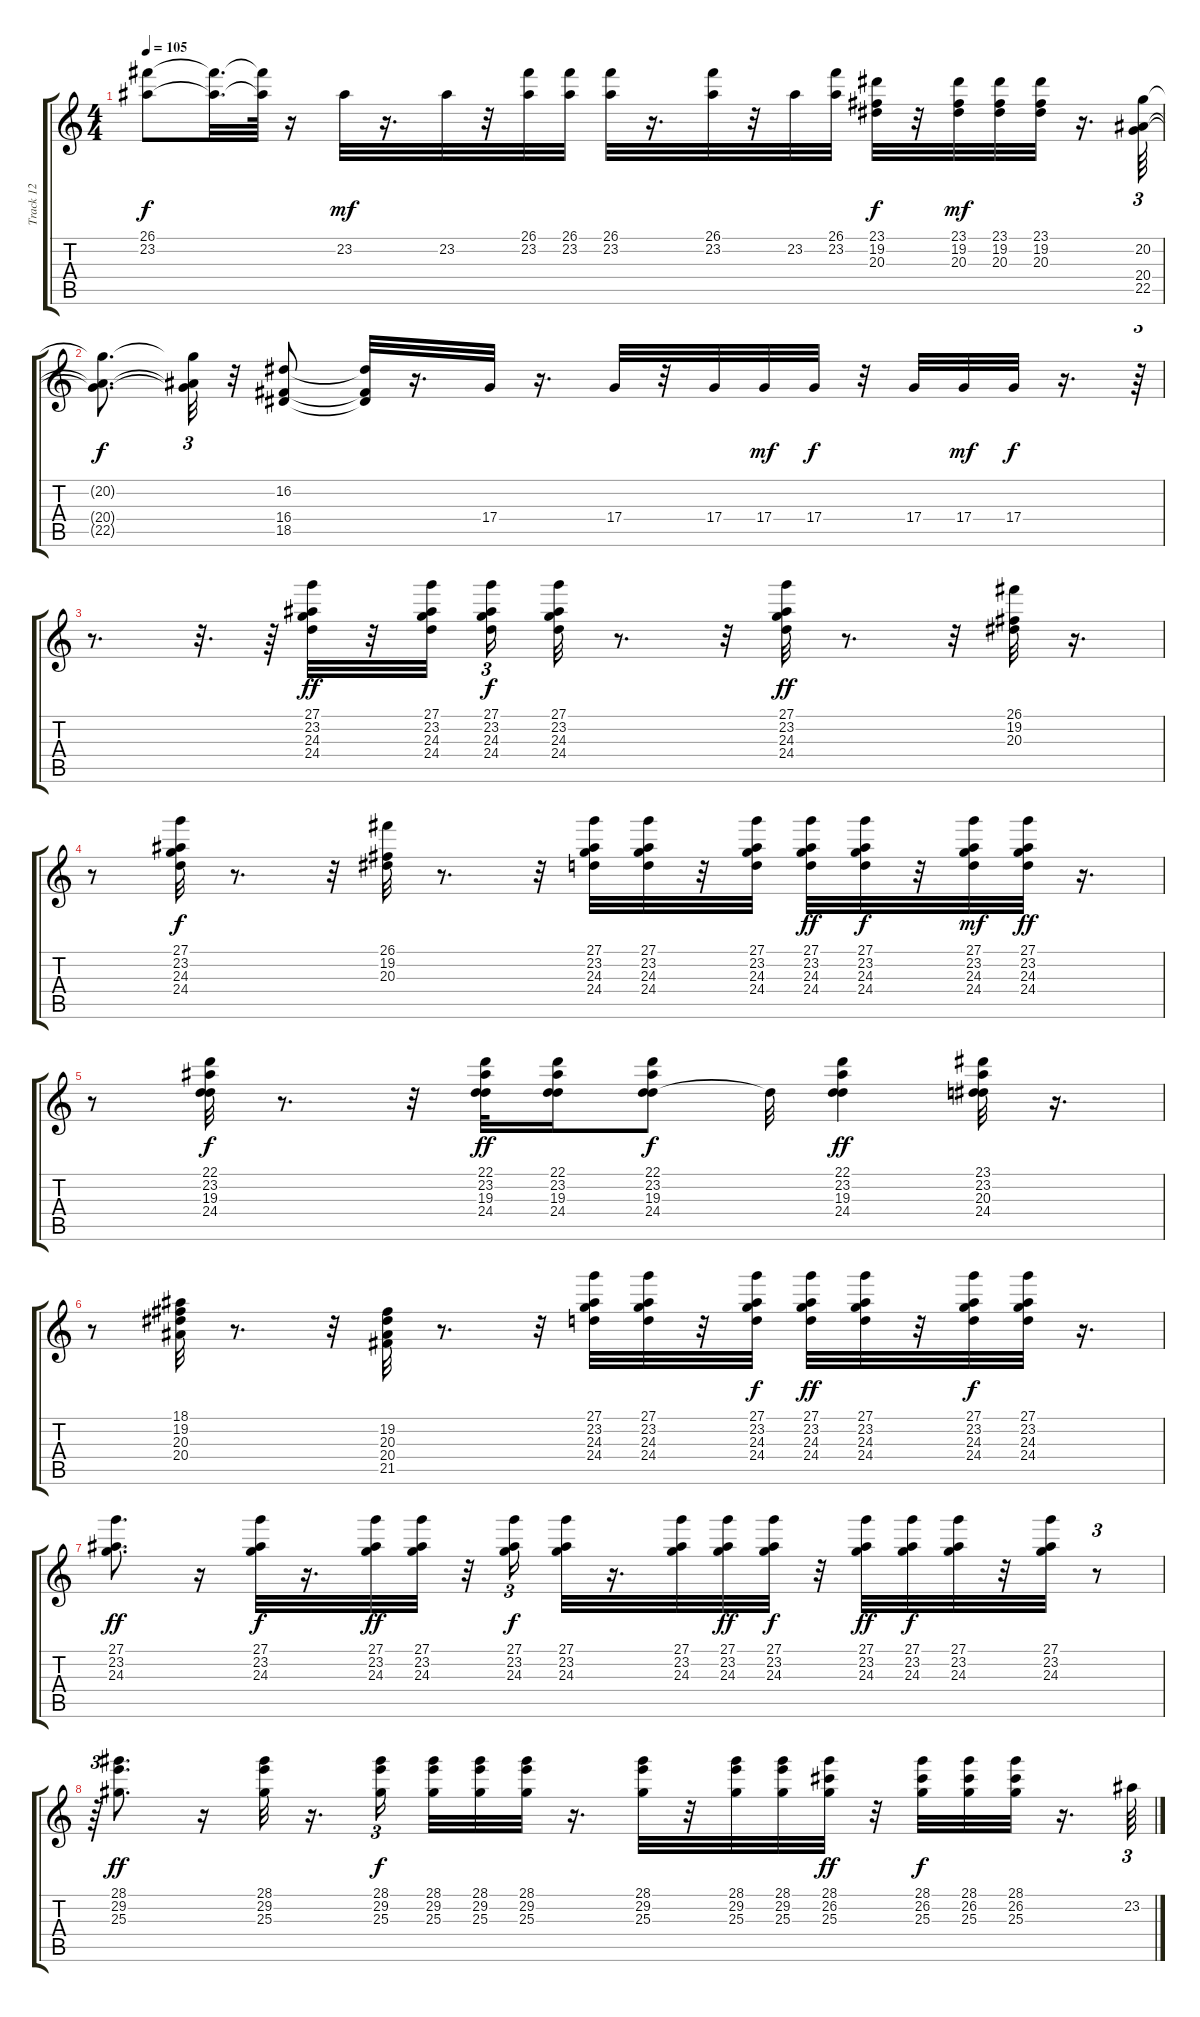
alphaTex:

\track ("Track 12" "Track 12") {instrument stringensemble1}
\staff {score tabs}
\tuning (E4 B3 G3 D3 A2 E2) {hide}
\ts (4 4)
\tempo 105
\clef g2
\ks c
(26.1{t} 23.2{t}).8{dy f} (26.1{t} 23.2{t}).32{d} (26.1{t} 23.2{t}).64 r.16 23.2.32{dy mf} r.16{d} 23.2.32 r.32 (26.1 23.2).32 (26.1 23.2).32 (26.1 23.2).32 r.16{d} (26.1 23.2).32 r.32 23.2.32 (26.1 23.2).32 (23.1 19.2 20.3).32{dy f} r.32 (23.1 19.2 20.3).32{dy mf} (23.1 19.2 20.3).32 (23.1 19.2 20.3).32 r.16{d} (20.2 20.4 22.5).64{tu (3 2)} |
(20.2{t} 20.4{t} 22.5{t}).8{d dy f} (20.2{t} 20.4{t} 22.5{t}).32{tu (3 2)} r.32 (16.2 16.4 18.5).8 (16.2{t} 16.4{t} 18.5{t}).32 r.16{d} 17.4.32 r.16{d} 17.4.32 r.32 17.4.32 17.4.32{dy mf} 17.4.32{dy f} r.32 17.4.32 17.4.32{dy mf} 17.4.32{dy f} r.16{d} r.64{tu (3 2)} |
r.8{d} r.32{d} r.64 (27.1 23.2 24.3 24.4).32{dy ff} r.32 (27.1 23.2 24.3 24.4).32{beam splitsecondary} (27.1 23.2 24.3 24.4).16{tu (3 2) dy f} (27.1 23.2 24.3 24.4).32 r.8{d} r.32 (27.1 23.2 24.3 24.4).32{dy ff} r.8{d} r.32 (26.1 19.2 20.3).32 r.16{d} |
r.8 (27.1 23.2 24.3 24.4).32{dy f} r.8{d} r.32 (26.1 19.2 20.3).32 r.8{d} r.32 (27.1 23.2 24.3 24.4).32 (27.1 23.2 24.3 24.4).32 r.32 (27.1 23.2 24.3 24.4).32 (27.1 23.2 24.3 24.4).32{dy ff} (27.1 23.2 24.3 24.4).32{dy f} r.32 (27.1 23.2 24.3 24.4).32{dy mf} (27.1 23.2 24.3 24.4).32{dy ff} r.16{d} |
r.8 (22.1 23.2 19.3 24.4).32{dy f} r.8{d} r.32 (22.1 23.2 19.3 24.4).32{dy ff} (22.1 23.2 19.3 24.4).16 (22.1 23.2 19.3 24.4).8{dy f} 19.3{t}.32 (22.1 23.2 19.3 24.4).4{dy ff} (23.1 23.2 20.3 24.4).32 r.16{d} |
r.8 (18.1 19.2 20.3 20.4).32 r.8{d} r.32 (19.2 20.3 20.4 21.5).32 r.8{d} r.32 (27.1 23.2 24.3 24.4).32 (27.1 23.2 24.3 24.4).32 r.32 (27.1 23.2 24.3 24.4).32{dy f} (27.1 23.2 24.3 24.4).32{dy ff} (27.1 23.2 24.3 24.4).32 r.32 (27.1 23.2 24.3 24.4).32{dy f} (27.1 23.2 24.3 24.4).32 r.16{d} |
(27.1 23.2 24.3).8{d dy ff} r.16 (27.1 23.2 24.3).32{dy f} r.16{d} (27.1 23.2 24.3).32{dy ff} (27.1 23.2 24.3).32 r.32 (27.1 23.2 24.3).16{tu (3 2) dy f} (27.1 23.2 24.3).32 r.16{d} (27.1 23.2 24.3).32 (27.1 23.2 24.3).32{dy ff} (27.1 23.2 24.3).32{dy f} r.32 (27.1 23.2 24.3).32{dy ff} (27.1 23.2 24.3).32{dy f} (27.1 23.2 24.3).32 r.32 (27.1 23.2 24.3).32 r.8{tu (3 2)} |
r.64{tu (3 2)} (28.1 29.2 25.3).8{d dy ff} r.16 (28.1 29.2 25.3).32 r.16{d} (28.1 29.2 25.3).16{tu (3 2) dy f beam splitsecondary} (28.1 29.2 25.3).32 (28.1 29.2 25.3).32 (28.1 29.2 25.3).32 r.16{d} (28.1 29.2 25.3).32 r.32 (28.1 29.2 25.3).32 (28.1 29.2 25.3).32 (28.1 26.2 25.3).32{dy ff} r.32 (28.1 26.2 25.3).32{dy f} (28.1 26.2 25.3).32 (28.1 26.2 25.3).32 r.16{d} 23.2.64{tu (3 2)}
